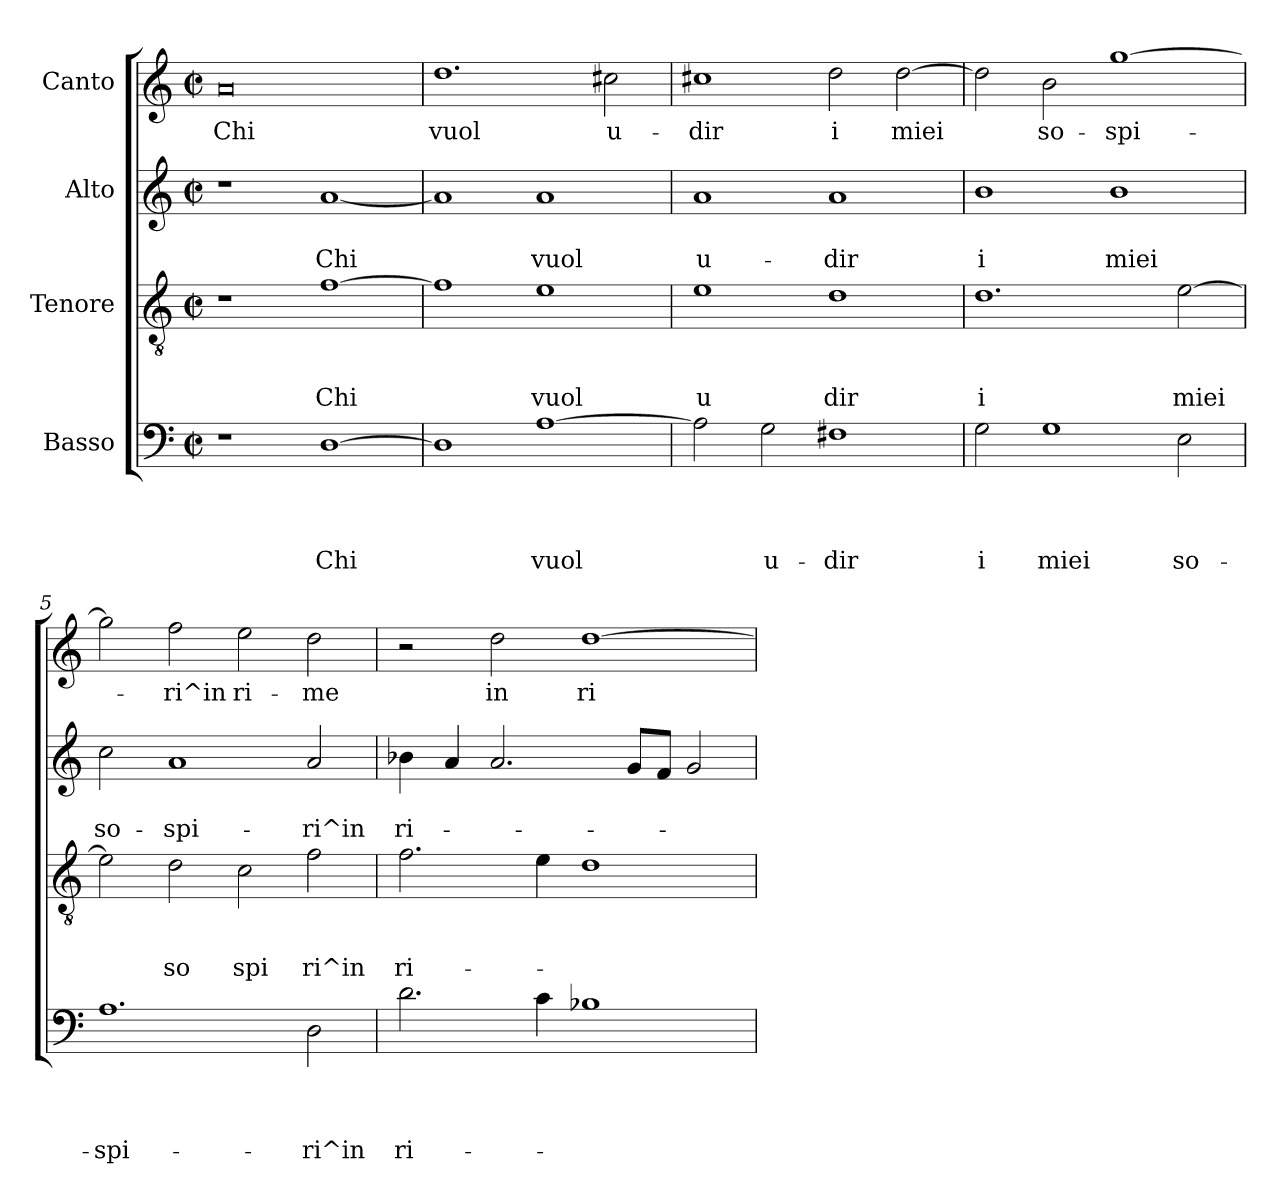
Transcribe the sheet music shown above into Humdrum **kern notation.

**kern	**text	**text	**text	**text	**kern	**text	**text	**text	**kern	**text	**text	**kern	**text
*part4	*part4	*part4	*part4	*part4	*part3	*part3	*part3	*part3	*part2	*part2	*part2	*part1	*part1
*staff4	*staff4	*staff4	*staff4	*staff4	*staff3	*staff3	*staff3	*staff3	*staff2	*staff2	*staff2	*staff1	*staff1
*I"Basso	*	*	*	*	*I"Tenore	*	*	*	*I"Alto	*	*	*I"Canto	*
*clefF4	*	*	*	*	*clefGv2	*	*	*	*clefG2	*	*	*clefG2	*
*k[]	*	*	*	*	*k[]	*	*	*	*k[]	*	*	*k[]	*
*C:	*	*	*	*	*C:	*	*	*	*C:	*	*	*C:	*
*M2/2	*	*	*	*	*M2/2	*	*	*	*M2/2	*	*	*M2/2	*
*met(c|)	*	*	*	*	*met(c|)	*	*	*	*met(c|)	*	*	*met(c|)	*
=1	=1	=1	=1	=1	=1	=1	=1	=1	=1	=1	=1	=1	=1
!	!	!	!	!	!	!	!	!	!	!	!	!	!LO:LY:b
1r	.	.	.	.	1r	.	.	.	1r	.	.	0a	Chi
!	!	!	!	!LO:LY:b	!	!	!	!LO:LY:b	!	!	!LO:LY:b	!	!
[>1D	.	.	.	Chi	[>1f	.	.	Chi	[<1a	.	Chi	.	.
=2	=2	=2	=2	=2	=2	=2	=2	=2	=2	=2	=2	=2	=2
!	!	!	!	!	!	!	!	!	!	!	!	!	!LO:LY:b
1D]	.	.	.	.	1f]	.	.	.	1a]	.	.	1.dd	vuol
!	!	!	!	!LO:LY:b	!	!	!	!LO:LY:b	!	!	!LO:LY:b	!	!
[>1A	.	.	.	vuol	1e	.	.	vuol	1a	.	vuol	.	.
!	!	!	!	!	!	!	!	!	!	!	!	!	!LO:LY:b
.	.	.	.	.	.	.	.	.	.	.	.	2cc#X\	u-
=3	=3	=3	=3	=3	=3	=3	=3	=3	=3	=3	=3	=3	=3
!	!	!	!	!	!	!	!	!LO:LY:b	!	!	!LO:LY:b	!	!LO:LY:b
2A\]	.	.	.	.	1e	.	.	u	1a	.	u-	1cc#X	-dir
!	!	!	!	!LO:LY:b	!	!	!	!	!	!	!	!	!
2G\	.	.	.	u-	.	.	.	.	.	.	.	.	.
!	!	!	!	!LO:LY:b	!	!	!	!LO:LY:b	!	!	!LO:LY:b	!	!LO:LY:b
1F#X	.	.	.	-dir	1d	.	.	dir	1a	.	-dir	2dd\	i
!	!	!	!	!	!	!	!	!	!	!	!	!	!LO:LY:b
.	.	.	.	.	.	.	.	.	.	.	.	[>2dd\	miei
=4	=4	=4	=4	=4	=4	=4	=4	=4	=4	=4	=4	=4	=4
!	!	!	!	!LO:LY:b	!	!	!	!LO:LY:b	!	!	!LO:LY:b	!	!
2G\	.	.	.	i	1.d	.	.	i	1b	.	i	2dd\]	.
!	!	!	!	!LO:LY:b	!	!	!	!	!	!	!	!	!LO:LY:b
1G	.	.	.	miei	.	.	.	.	.	.	.	2b\	so-
!	!	!	!	!	!	!	!	!	!	!	!LO:LY:b	!	!LO:LY:b
.	.	.	.	.	.	.	.	.	1b	.	miei	[>1gg	-spi-
!	!	!	!	!LO:LY:b	!	!	!	!LO:LY:b	!	!	!	!	!
2E\	.	.	.	so-	[>2e\	.	.	miei	.	.	.	.	.
=5	=5	=5	=5	=5	=5	=5	=5	=5	=5	=5	=5	=5	=5
!	!	!	!	!LO:LY:b	!	!	!	!	!	!	!LO:LY:b	!	!
1.A	.	.	.	-spi-	2e\]	.	.	.	2cc\	.	so-	2gg>\]	.
!	!	!	!	!	!	!	!	!LO:LY:b	!	!	!LO:LY:b	!	!LO:LY:b
.	.	.	.	.	2d\	.	.	so	1a	.	-spi-	2ff\	-ri^in
!	!	!	!	!	!	!	!	!LO:LY:b	!	!	!	!	!LO:LY:b
.	.	.	.	.	2c\	.	.	spi	.	.	.	2ee\	ri-
!	!	!	!	!LO:LY:b	!	!	!	!LO:LY:b	!	!	!LO:LY:b	!	!LO:LY:b
2D\	.	.	.	-ri^in	2f\	.	.	ri^in	2a/	.	-ri^in	2dd\	-me
!!LO:LB:g=z
=6	=6	=6	=6	=6	=6	=6	=6	=6	=6	=6	=6	=6	=6
!	!	!	!	!LO:LY:b	!	!	!	!LO:LY:b	!	!	!LO:LY:b	!	!
2.d\	.	.	.	ri-	2.f\	.	.	ri-	4b-X\	.	ri-	2r	.
.	.	.	.	.	.	.	.	.	4a/	.	.	.	.
!	!	!	!	!	!	!	!	!	!	!	!	!	!LO:LY:b
.	.	.	.	.	.	.	.	.	2.a/	.	.	2dd\	in
4c\	.	.	.	.	4e\	.	.	.	.	.	.	.	.
!	!	!	!	!	!	!	!	!	!	!	!	!	!LO:LY:b
1B-X	.	.	.	.	1d	.	.	.	.	.	.	[>1dd	ri-
.	.	.	.	.	.	.	.	.	8g/L	.	.	.	.
.	.	.	.	.	.	.	.	.	8f/J	.	.	.	.
.	.	.	.	.	.	.	.	.	2g/	.	.	.	.
=	=	=	=	=	=	=	=	=	=	=	=	=	=
*-	*-	*-	*-	*-	*-	*-	*-	*-	*-	*-	*-	*-	*-
